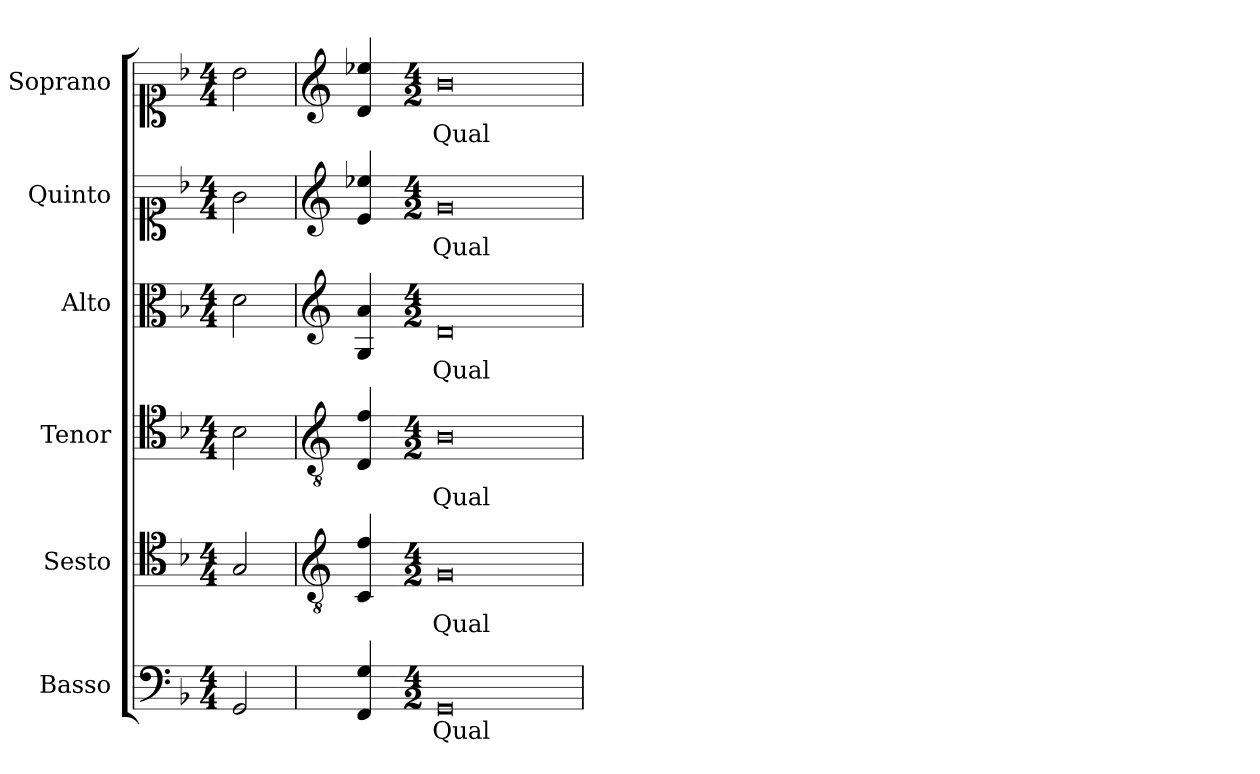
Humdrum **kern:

**kern	**text	**kern	**text	**kern	**text	**kern	**text	**kern	**text	**kern	**text
*part6	*part6	*part5	*part5	*part4	*part4	*part3	*part3	*part2	*part2	*part1	*part1
*staff6	*staff6	*staff5	*staff5	*staff4	*staff4	*staff3	*staff3	*staff2	*staff2	*staff1	*staff1
*I"Basso	*	*I"Sesto	*	*I"Tenor	*	*I"Alto	*	*I"Quinto	*	*I"Soprano	*
*	*	*I'T.	*	*I'T.	*	*I'A.	*	*	*	*I'Sop.	*
!!LO:PB:g=z
*clefF4	*	*clefC4	*	*clefC4	*	*clefC3	*	*clefC1	*	*clefC1	*
*	*	*ITrd7c12	*	*ITrd7c12	*	*	*	*	*	*	*
*k[b-]	*	*k[b-]	*	*k[b-]	*	*k[b-]	*	*k[b-]	*	*k[b-]	*
*F:	*	*F:	*	*F:	*	*F:	*	*F:	*	*F:	*
*M4/4	*	*M4/4	*	*M4/4	*	*M4/4	*	*M4/4	*	*M4/4	*
=1	=1	=1	=1	=1	=1	=1	=1	=1	=1	=1	=1
!LO:N:head=open	!	!LO:N:head=open	!	!LO:N:head=open	!	!LO:N:head=open	!	!LO:N:head=open	!	!LO:N:head=open	!
2GGi/	.	2GGi/	.	2BB-i\	.	2di\	.	2gi\	.	2b-i\	.
=2	=2	=2	=2	=2	=2	=2	=2	=2	=2	=2	=2
*	*	*clefGv2	*	*clefGv2	*	*clefG2	*	*clefG2	*	*clefG2	*
4FFi/ 4Gi	.	4CCi/ 4Fi	.	4DDi/ 4Fi	.	4Gi/ 4ai	.	4ei/ 4ee-Xi	.	4di/ 4ee-Xi	.
=3-	=3-	=3-	=3-	=3-	=3-	=3-	=3-	=3-	=3-	=3-	=3-
*M4/2	*	*M4/2	*	*M4/2	*	*M4/2	*	*M4/2	*	*M4/2	*
!	!LO:LY:b:color=#000000	!	!	!	!	!	!	!	!	!	!
!	!	!	!LO:LY:b:color=#000000	!	!	!	!	!	!	!	!
!	!	!	!	!	!LO:LY:b:color=#000000	!	!	!	!	!	!
!	!	!	!	!	!	!	!LO:LY:b:color=#000000	!	!	!	!
!	!	!	!	!	!	!	!	!	!LO:LY:b:color=#000000	!	!
!	!	!	!	!	!	!	!	!	!	!	!LO:LY:b:color=#000000
0GGi	Qual	0GGi	Qual	0BB-i	Qual	0di	Qual	0gi	Qual	0b-i	Qual
=	=	=	=	=	=	=	=	=	=	=	=
*-	*-	*-	*-	*-	*-	*-	*-	*-	*-	*-	*-
